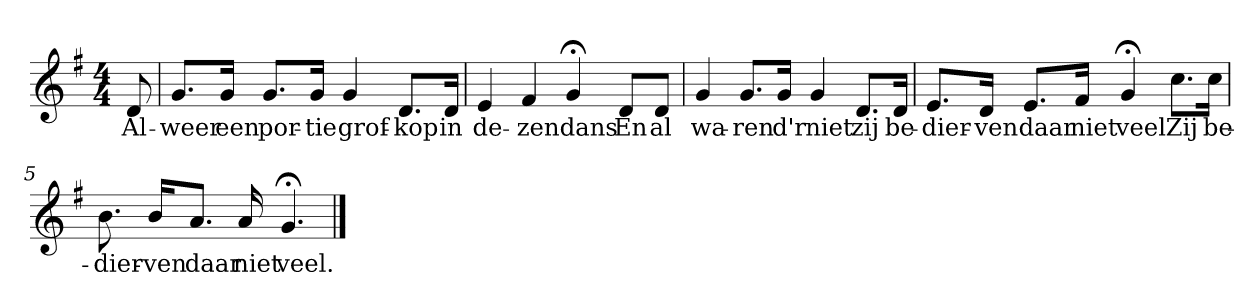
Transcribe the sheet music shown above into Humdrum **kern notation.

**kern	**text
*part1	*part1
*staff1	*staff1
*k[f#]	*
*G:	*
*M4/4	*
*MM120	*
=	=
8d	Al-
=1	=1
8.gL	-weer
16gJk	een
8.gL	por-
16gJk	-tie
4g	grof-
8.dL	-kop
16dJk	in
=2	=2
4e	de-
4f#	-zen
4g;<	dans
8dL	En
8dJ	al
=3	=3
4g	wa-
8.gL	-ren
16gJk	d'r
4g	niet
8.dL	zij
16dJk	be-
=4	=4
8.eL	-dier-
16dJk	-ven
8.eL	daar
16f#Jk	niet
4g;<	veel
8.ccL	Zij
16ccJk	be-
=5	=5
8.b	-dier-
16bKL	-ven
8.aJ	daar
16a	niet
4.g;<	veel.
==	==
*-	*-
